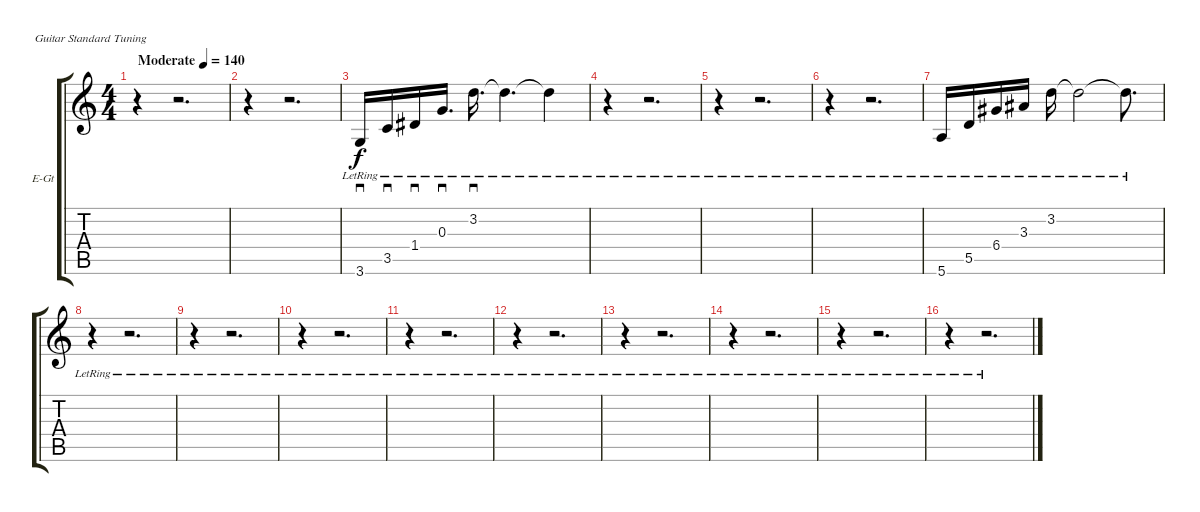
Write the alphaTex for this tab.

\bracketExtendMode groupsimilarinstruments
\firstSystemTrackNameOrientation horizontal
\otherSystemsTrackNameOrientation horizontal
\track ("Guitar" "E-Gt") {instrument electricguitarclean}
\staff {score tabs}
\tuning (E4 B3 G3 D3 A2 E2)
\ts (4 4)
\beaming (8 2 2 2 2)
\tempo (140 "Moderate")
\clef g2
\ks c
r.4{dy f instrument electricguitarclean} r.2{d} |
r.4 r.2{d} |
3.6{lr}.16{sd} 3.5{lr}.16{sd} 1.4{lr}.16{sd} 0.3{lr}.16{d sd} 3.2{lr}.16{d sd} 3.2{lr t}.4{d} 3.2{lr t}.4 |
r.4 r.2{d} |
r.4 r.2{d} |
r.4 r.2{d} |
5.6{lr}.16 5.5{lr}.16 6.4{lr}.16 3.3{lr}.16 3.2{lr}.16 3.2{lr t}.2 3.2{lr t}.8{d} |
r.4 r.2{d} |
r.4 r.2{d} |
r.4 r.2{d} |
r.4 r.2{d} |
r.4 r.2{d} |
r.4 r.2{d} |
r.4 r.2{d} |
r.4 r.2{d} |
r.4 r.2{d}
